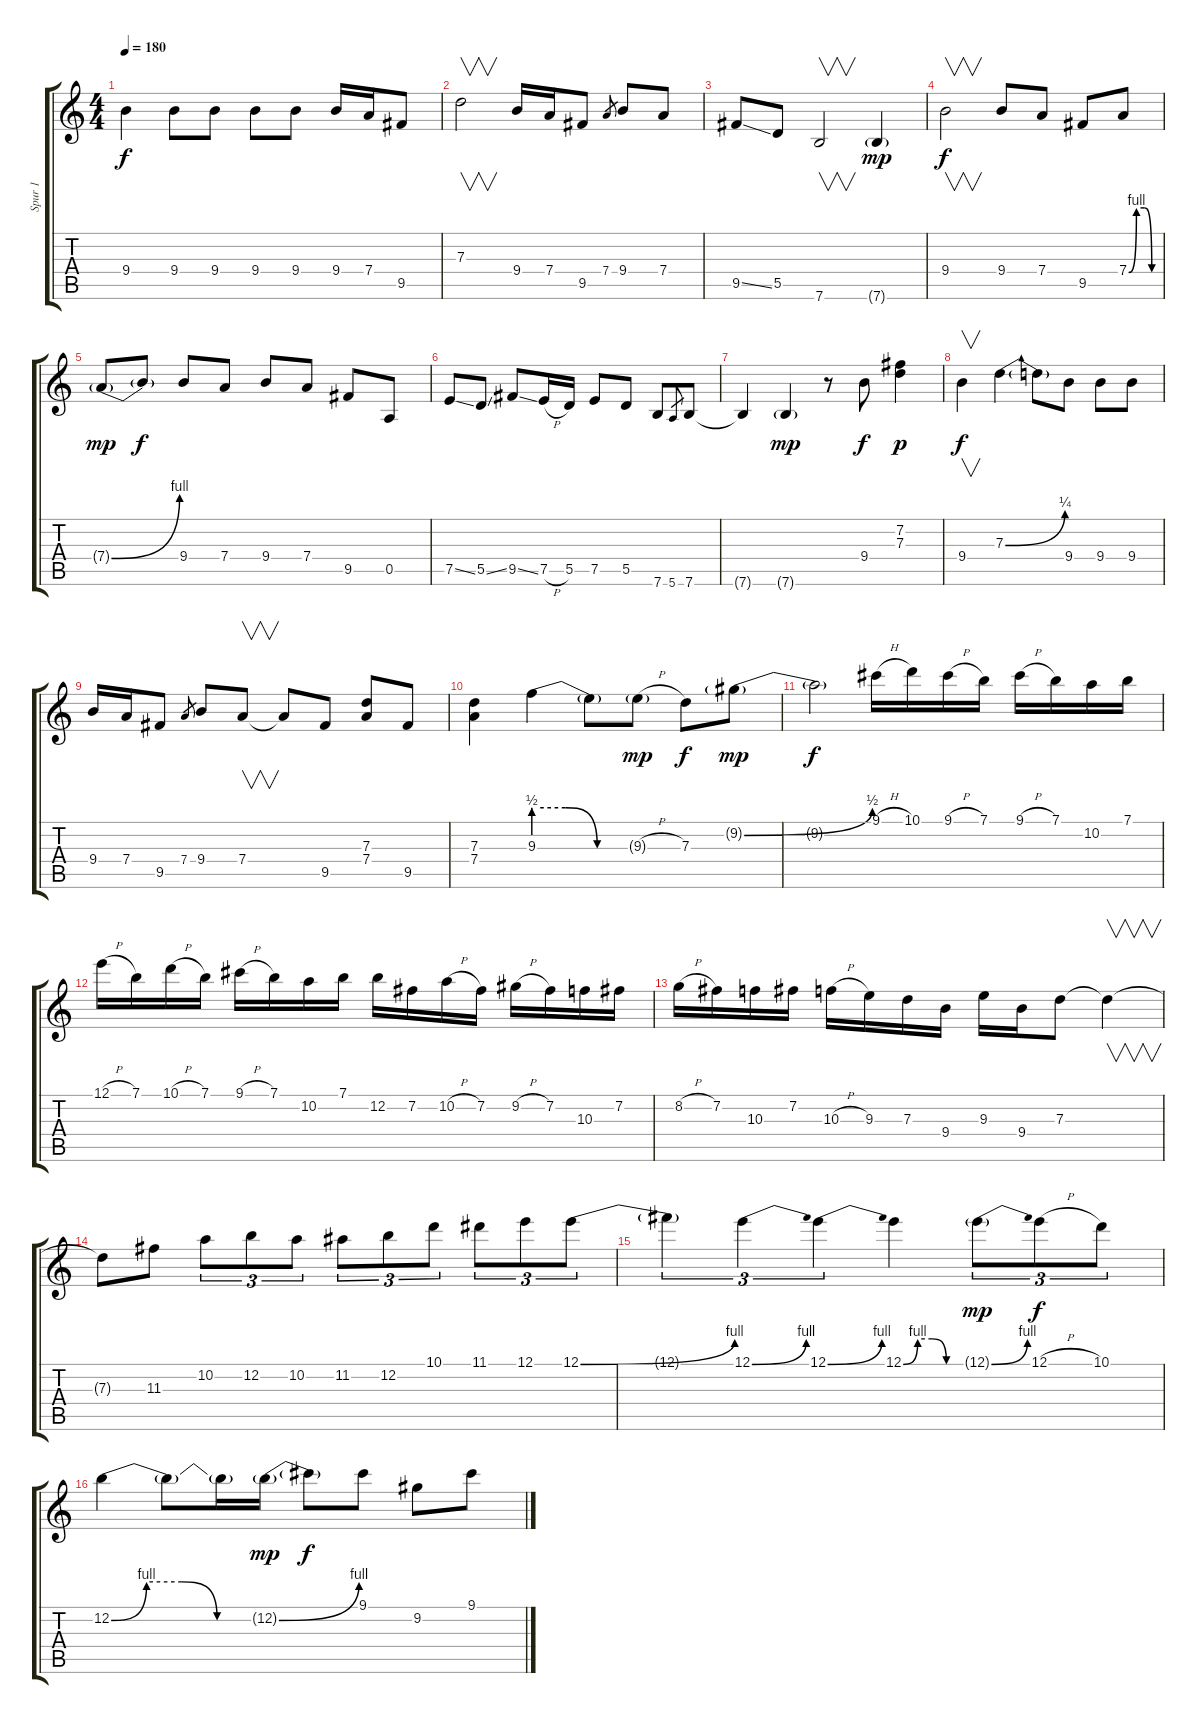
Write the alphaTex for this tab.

\track ("Spur 1" "Spur 1") {instrument distortionguitar}
\staff {score tabs}
\tuning (E4 B3 G3 D3 A2 E2) {hide}
\ts (4 4)
\tempo 180
\clef g2
\ks c
9.4{t}.4{dy f} 9.4.8 9.4.8 9.4.8 9.4.8 9.4.16 7.4.16 9.5.8 |
7.3.2{v} 9.4.16 7.4.16 9.5.8 7.4.8{gr} 9.4.8 7.4.8 |
9.5{ss}.8 5.5.8 7.6.2{v} 7.6{g}.4{dy mp} |
9.4.2{v dy f} 9.4.8 7.4.8 9.5.8 7.4{be (custom 0 0 15 4 30 4 45 0 60 0)}.8 |
7.4{be (bend 0 0 60 4) g}.8{dy mp} 7.4{t}.8{dy f} 9.4.8 7.4.8 9.4.8 7.4.8 9.5.8 0.5.8 |
7.5{ss}.8 5.5{ss}.8 9.5{ss}.8 7.5{h}.16 5.5.16 7.5.8 5.5.8 7.6.8 5.6.8{gr} 7.6.8 |
7.6{t}.4 7.6{g}.4{dy mp} r.8 9.4.8{dy f} (7.2 7.3).4{dy p} |
9.4.4{v dy f} 7.3{be (bend 0 0 60 1)}.4 7.3{t}.8 9.4.8 9.4.8 9.4.8 |
9.4.16 7.4.16 9.5.8 7.4.8{gr} 9.4.8 7.4.8{v} 7.4{t}.8 9.5.8 (7.3 7.4).8 9.5.8 |
(7.3 7.4).4 9.3{be (custom 0 2 20 2 40 0 60 0)}.4 9.3{t}.8 9.3{h g}.8{dy mp} 7.3.8{dy f} 9.2{be (bend 0 0 60 2) g}.8{dy mp} |
9.2{t}.2{dy f} 9.1{h}.16 10.1.16 9.1{h}.16 7.1.16 9.1{h}.16 7.1.16 10.2.16 7.1.16 |
12.1{h}.16 7.1.16 10.1{h}.16 7.1.16 9.1{h}.16 7.1.16 10.2.16 7.1.16 12.2.16 7.2.16 10.2{h}.16 7.2.16 9.2{h}.16 7.2.16 10.3.16 7.2.16 |
8.2{h}.16 7.2.16 10.3.16 7.2.16 10.3{h}.16 9.3.16 7.3.16 9.4.16 9.3.16 9.4.16 7.3.8 7.3{t}.4{v} |
7.3{t}.8 11.3.8 10.2.8{tu (3 2)} 12.2.8{tu (3 2)} 10.2.8{tu (3 2)} 11.2.8{tu (3 2)} 12.2.8{tu (3 2)} 10.1.8{tu (3 2)} 11.1.8{tu (3 2)} 12.1.8{tu (3 2)} 12.1{be (bend 0 0 60 4)}.8{tu (3 2)} |
12.1{t}.4{tu (3 2)} 12.1{be (bend 0 0 60 4)}.4{tu (3 2)} 12.1{be (bend 0 0 60 4)}.4{tu (3 2)} 12.1{be (custom 0 0 15 4 30 4 45 0 60 0)}.4 12.1{be (bend 0 0 60 4) g}.8{tu (3 2) dy mp} 12.1{h}.8{tu (3 2) dy f} 10.1.8{tu (3 2)} |
12.2{be (custom 0 0 15 4 30 4 45 0 60 0)}.4 12.2{t}.8 12.2{t}.16 12.2{be (bend 0 0 60 4) g}.16{dy mp} 12.2{t}.8{dy f} 9.1.8 9.2.8 9.1.8
